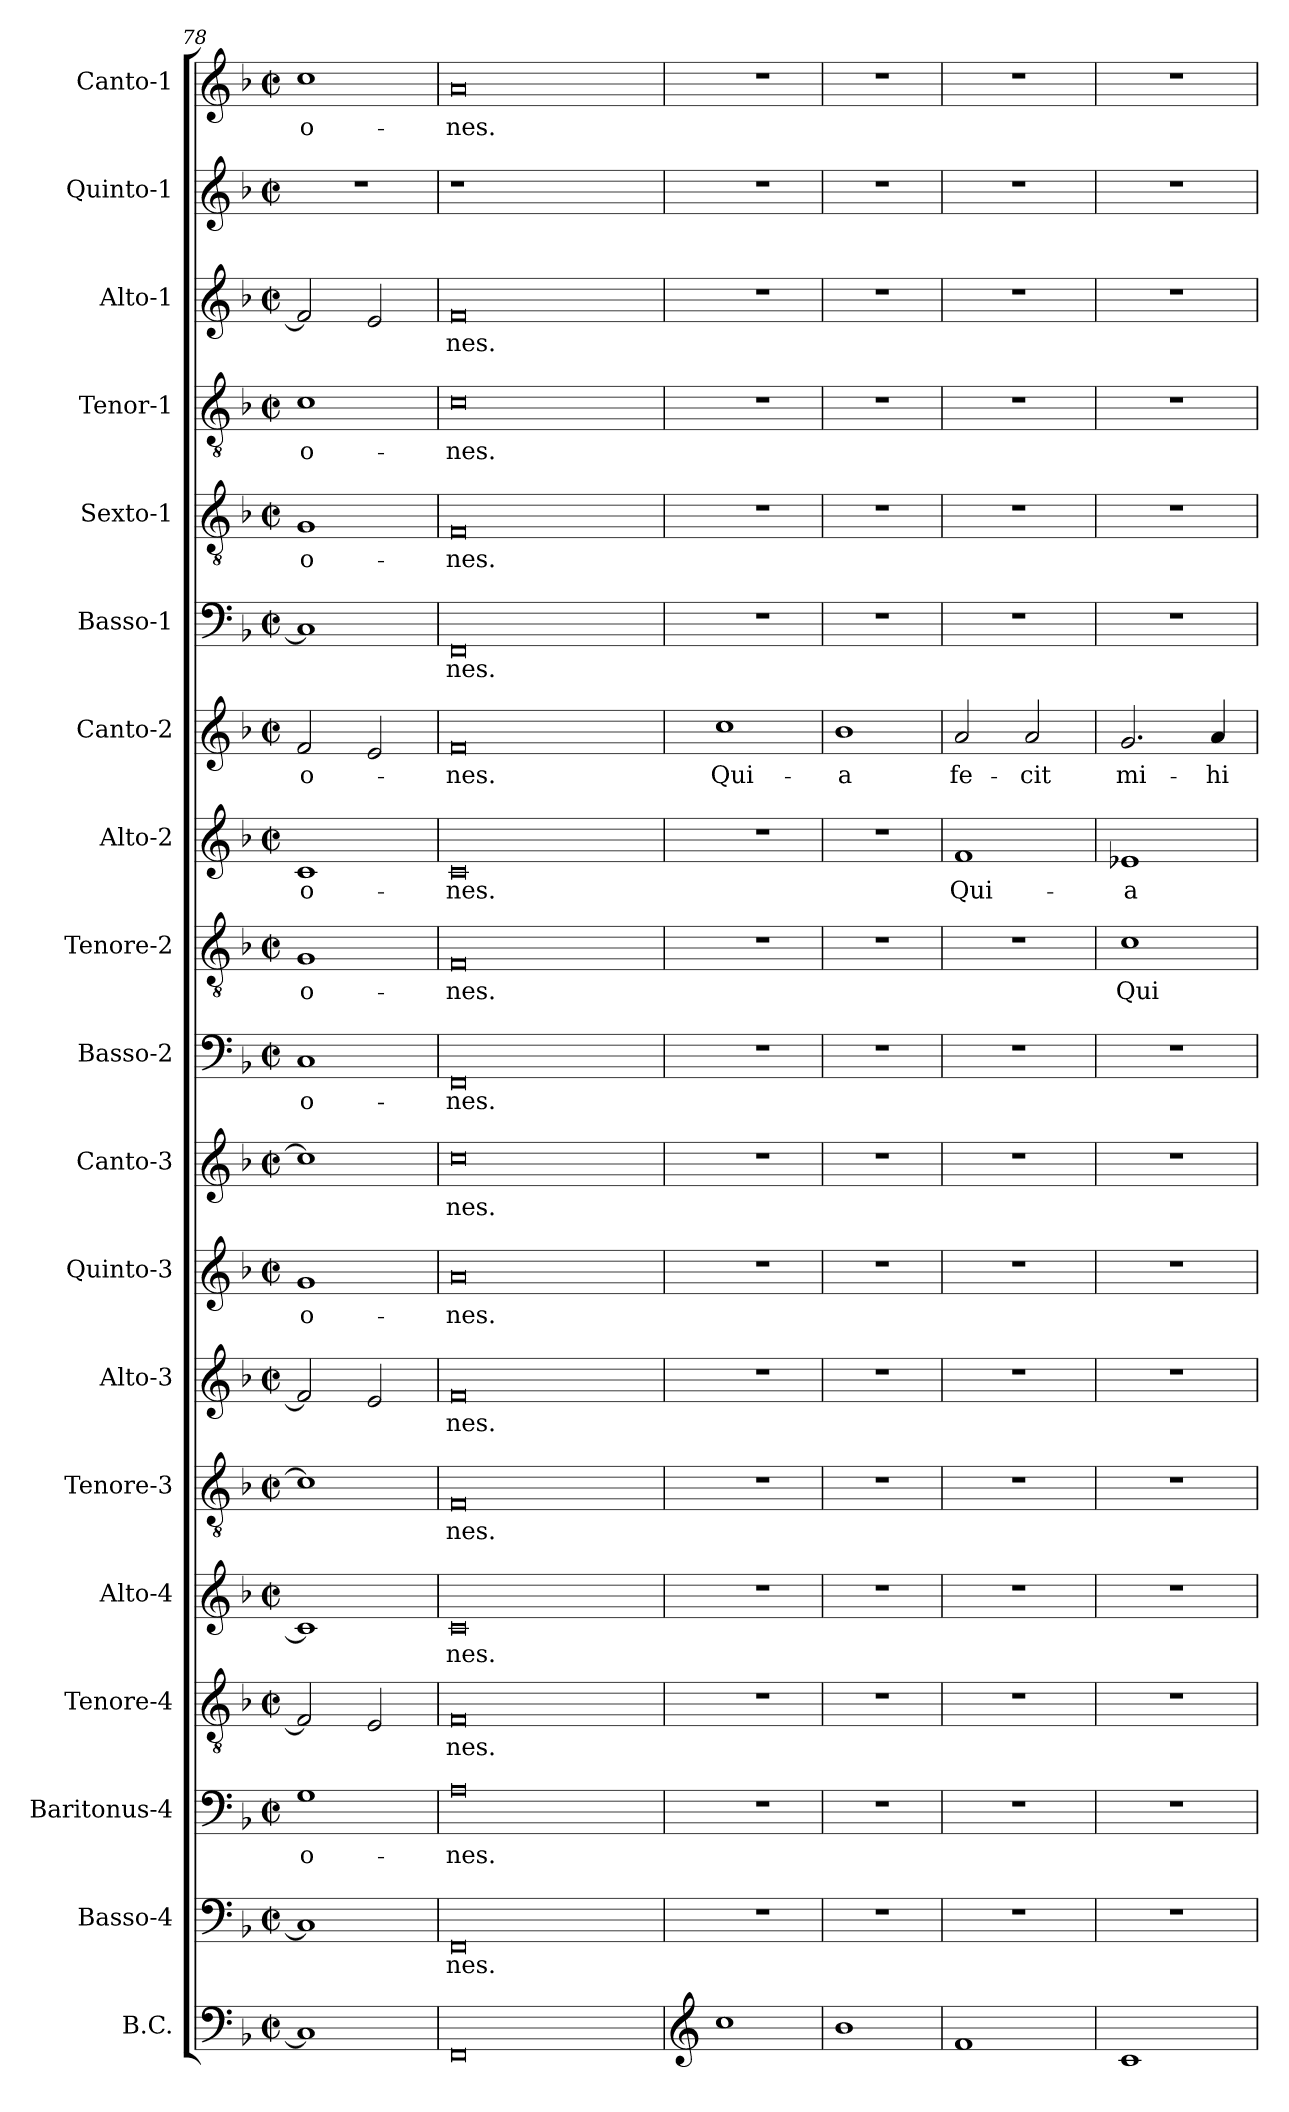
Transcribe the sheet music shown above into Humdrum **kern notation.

**kern	**kern	**text	**kern	**text	**kern	**text	**kern	**text	**kern	**text	**kern	**text	**kern	**text	**kern	**text	**kern	**text	**kern	**text	**kern	**text	**kern	**text	**kern	**text	**kern	**text	**kern	**text	**kern	**text	**kern	**kern	**text
*part19	*part18	*part18	*part17	*part17	*part16	*part16	*part15	*part15	*part14	*part14	*part13	*part13	*part12	*part12	*part11	*part11	*part10	*part10	*part9	*part9	*part8	*part8	*part7	*part7	*part6	*part6	*part5	*part5	*part4	*part4	*part3	*part3	*part2	*part1	*part1
*staff19	*staff18	*staff18	*staff17	*staff17	*staff16	*staff16	*staff15	*staff15	*staff14	*staff14	*staff13	*staff13	*staff12	*staff12	*staff11	*staff11	*staff10	*staff10	*staff9	*staff9	*staff8	*staff8	*staff7	*staff7	*staff6	*staff6	*staff5	*staff5	*staff4	*staff4	*staff3	*staff3	*staff2	*staff1	*staff1
*I"B.C.	*I"Basso-4	*	*I"Baritonus-4	*	*I"Tenore-4	*	*I"Alto-4	*	*I"Tenore-3	*	*I"Alto-3	*	*I"Quinto-3	*	*I"Canto-3	*	*I"Basso-2	*	*I"Tenore-2	*	*I"Alto-2	*	*I"Canto-2	*	*I"Basso-1	*	*I"Sexto-1	*	*I"Tenor-1	*	*I"Alto-1	*	*I"Quinto-1	*I"Canto-1	*
*I'BC	*I'B4	*	*I'Br4	*	*I'T4	*	*I'A4	*	*I'T3	*	*I'A3	*	*I'Q3	*	*I'C3	*	*I'B2	*	*I'T2	*	*I'A2	*	*I'C2	*	*I'B1	*	*I'S1	*	*I'T1	*	*I'A1	*	*I'Q1	*I'C1	*
*clefF4	*clefF4	*	*clefF4	*	*clefGv2	*	*clefG2	*	*clefGv2	*	*clefG2	*	*clefG2	*	*clefG2	*	*clefF4	*	*clefGv2	*	*clefG2	*	*clefG2	*	*clefF4	*	*clefGv2	*	*clefGv2	*	*clefG2	*	*clefG2	*clefG2	*
*k[b-]	*k[b-]	*	*k[b-]	*	*k[b-]	*	*k[b-]	*	*k[b-]	*	*k[b-]	*	*k[b-]	*	*k[b-]	*	*k[b-]	*	*k[b-]	*	*k[b-]	*	*k[b-]	*	*k[b-]	*	*k[b-]	*	*k[b-]	*	*k[b-]	*	*k[b-]	*k[b-]	*
*F:	*F:	*	*F:	*	*F:	*	*F:	*	*F:	*	*F:	*	*F:	*	*F:	*	*F:	*	*F:	*	*F:	*	*F:	*	*F:	*	*F:	*	*F:	*	*F:	*	*F:	*F:	*
*M2/2	*M2/2	*	*M2/2	*	*M2/2	*	*M2/2	*	*M2/2	*	*M2/2	*	*M2/2	*	*M2/2	*	*M2/2	*	*M2/2	*	*M2/2	*	*M2/2	*	*M2/2	*	*M2/2	*	*M2/2	*	*M2/2	*	*M2/2	*M2/2	*
*met(c|)	*met(c|)	*	*met(c|)	*	*met(c|)	*	*met(c|)	*	*met(c|)	*	*met(c|)	*	*met(c|)	*	*met(c|)	*	*met(c|)	*	*met(c|)	*	*met(c|)	*	*met(c|)	*	*met(c|)	*	*met(c|)	*	*met(c|)	*	*met(c|)	*	*met(c|)	*met(c|)	*
=78	=78	=78	=78	=78	=78	=78	=78	=78	=78	=78	=78	=78	=78	=78	=78	=78	=78	=78	=78	=78	=78	=78	=78	=78	=78	=78	=78	=78	=78	=78	=78	=78	=78	=78	=78
!	!	!	!	!LO:LY:b	!	!	!	!	!	!	!	!	!	!LO:LY:b	!	!	!	!LO:LY:b	!	!LO:LY:b	!	!LO:LY:b	!	!LO:LY:b	!	!	!	!LO:LY:b	!	!LO:LY:b	!	!	!	!	!LO:LY:b
1C]	1C]	.	1G	-o-	2F/]	.	1c]	.	1c]	.	2f/]	.	1g	-o-	1cc]	.	1C	-o-	1G	-o-	1c	-o-	2f/	-o-	1C]	.	1G	-o-	1c	-o-	2f/]	.	1r	1cc	-o-
.	.	.	.	.	2E/	.	.	.	.	.	2e/	.	.	.	.	.	.	.	.	.	.	.	2e/	.	.	.	.	.	.	.	2e/	.	.	.	.
=79	=79	=79	=79	=79	=79	=79	=79	=79	=79	=79	=79	=79	=79	=79	=79	=79	=79	=79	=79	=79	=79	=79	=79	=79	=79	=79	=79	=79	=79	=79	=79	=79	=79	=79	=79
!	!	!LO:LY:b	!	!LO:LY:b	!	!LO:LY:b	!	!LO:LY:b	!	!LO:LY:b	!	!LO:LY:b	!	!LO:LY:b	!	!LO:LY:b	!	!LO:LY:b	!	!LO:LY:b	!	!LO:LY:b	!	!LO:LY:b	!	!LO:LY:b	!	!LO:LY:b	!	!LO:LY:b	!	!LO:LY:b	!	!	!LO:LY:b
0FF	0FF	-nes.	0A	-nes.	0F	-nes.	0c	-nes.	0F	-nes.	0f	-nes.	0a	-nes.	0cc	-nes.	0FF	-nes.	0F	-nes.	0c	-nes.	0f	-nes.	0FF	-nes.	0F	-nes.	0c	-nes.	0f	-nes.	1r	0a	-nes.
.	.	.	.	.	.	.	.	.	.	.	.	.	.	.	.	.	.	.	.	.	.	.	.	.	.	.	.	.	.	.	.	.	1ryy	.	.
!!LO:PB:g=z
=80	=80	=80	=80	=80	=80	=80	=80	=80	=80	=80	=80	=80	=80	=80	=80	=80	=80	=80	=80	=80	=80	=80	=80	=80	=80	=80	=80	=80	=80	=80	=80	=80	=80	=80	=80
*clefG2	*	*	*	*	*	*	*	*	*	*	*	*	*	*	*	*	*	*	*	*	*	*	*	*	*	*	*	*	*	*	*	*	*	*	*
!	!	!	!	!	!	!	!	!	!	!	!	!	!	!	!	!	!	!	!	!	!	!	!	!LO:LY:b	!	!	!	!	!	!	!	!	!	!	!
1cc	1r	.	1r	.	1r	.	1r	.	1r	.	1r	.	1r	.	1r	.	1r	.	1r	.	1r	.	1cc	Qui-	1r	.	1r	.	1r	.	1r	.	1r	1r	.
=81	=81	=81	=81	=81	=81	=81	=81	=81	=81	=81	=81	=81	=81	=81	=81	=81	=81	=81	=81	=81	=81	=81	=81	=81	=81	=81	=81	=81	=81	=81	=81	=81	=81	=81	=81
!	!	!	!	!	!	!	!	!	!	!	!	!	!	!	!	!	!	!	!	!	!	!	!	!LO:LY:b	!	!	!	!	!	!	!	!	!	!	!
1b-	1r	.	1r	.	1r	.	1r	.	1r	.	1r	.	1r	.	1r	.	1r	.	1r	.	1r	.	1b-	-a	1r	.	1r	.	1r	.	1r	.	1r	1r	.
=82	=82	=82	=82	=82	=82	=82	=82	=82	=82	=82	=82	=82	=82	=82	=82	=82	=82	=82	=82	=82	=82	=82	=82	=82	=82	=82	=82	=82	=82	=82	=82	=82	=82	=82	=82
!	!	!	!	!	!	!	!	!	!	!	!	!	!	!	!	!	!	!	!	!	!	!LO:LY:b	!	!LO:LY:b	!	!	!	!	!	!	!	!	!	!	!
1f	1r	.	1r	.	1r	.	1r	.	1r	.	1r	.	1r	.	1r	.	1r	.	1r	.	1f	Qui-	2a/	fe-	1r	.	1r	.	1r	.	1r	.	1r	1r	.
!	!	!	!	!	!	!	!	!	!	!	!	!	!	!	!	!	!	!	!	!	!	!	!	!LO:LY:b	!	!	!	!	!	!	!	!	!	!	!
.	.	.	.	.	.	.	.	.	.	.	.	.	.	.	.	.	.	.	.	.	.	.	2a/	-cit	.	.	.	.	.	.	.	.	.	.	.
=83	=83	=83	=83	=83	=83	=83	=83	=83	=83	=83	=83	=83	=83	=83	=83	=83	=83	=83	=83	=83	=83	=83	=83	=83	=83	=83	=83	=83	=83	=83	=83	=83	=83	=83	=83
!	!	!	!	!	!	!	!	!	!	!	!	!	!	!	!	!	!	!	!	!LO:LY:b	!	!LO:LY:b	!	!LO:LY:b	!	!	!	!	!	!	!	!	!	!	!
1c	1r	.	1r	.	1r	.	1r	.	1r	.	1r	.	1r	.	1r	.	1r	.	1c	Qui-	1e-X	-a	2.g/	mi-	1r	.	1r	.	1r	.	1r	.	1r	1r	.
!	!	!	!	!	!	!	!	!	!	!	!	!	!	!	!	!	!	!	!	!	!	!	!	!LO:LY:b	!	!	!	!	!	!	!	!	!	!	!
.	.	.	.	.	.	.	.	.	.	.	.	.	.	.	.	.	.	.	.	.	.	.	4a/	-hi	.	.	.	.	.	.	.	.	.	.	.
=	=	=	=	=	=	=	=	=	=	=	=	=	=	=	=	=	=	=	=	=	=	=	=	=	=	=	=	=	=	=	=	=	=	=	=
*-	*-	*-	*-	*-	*-	*-	*-	*-	*-	*-	*-	*-	*-	*-	*-	*-	*-	*-	*-	*-	*-	*-	*-	*-	*-	*-	*-	*-	*-	*-	*-	*-	*-	*-	*-
